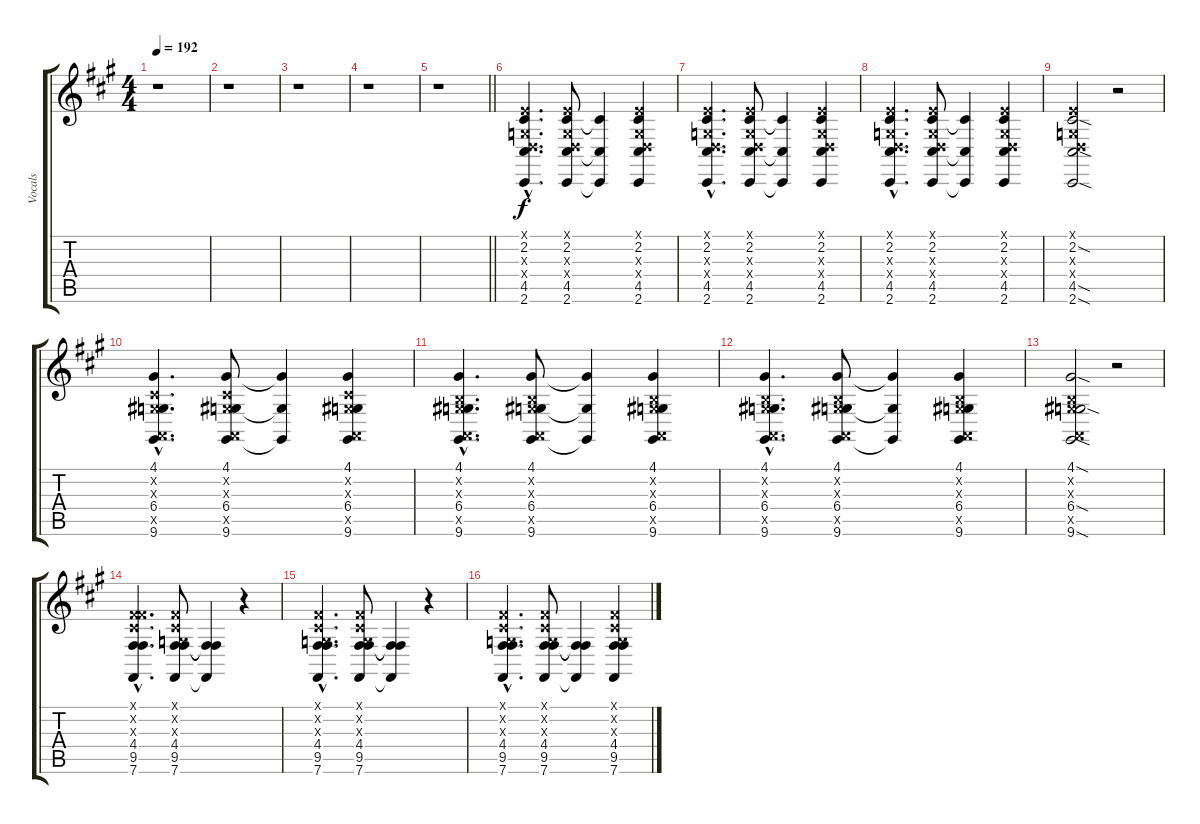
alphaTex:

\track ("Vocals" "Vocals") {instrument stringensemble1}
\staff {score tabs}
\tuning (E4 B3 G3 D3 A2 B1) {hide}
\ts (4 4)
\tempo 192
\clef g2
\ks f#minor
r.1{dy f} |
r.1 |
r.1 |
r.1 |
\barLineRight lightlight
r.1 |
(0.1{hac x} 2.2{hac} 0.3{hac x} 0.4{hac x} 4.5{hac} 2.6{hac}).4{d} (0.1{x} 2.2 0.3{x} 0.4{x} 4.5 2.6).8 (2.2{t} 4.5{t} 2.6{t}).4 (0.1{x} 2.2 0.3{x} 0.4{x} 4.5 2.6).4 |
(0.1{hac x} 2.2{hac} 0.3{hac x} 0.4{hac x} 4.5{hac} 2.6{hac}).4{d} (0.1{x} 2.2 0.3{x} 0.4{x} 4.5 2.6).8 (2.2{t} 4.5{t} 2.6{t}).4 (0.1{x} 2.2 0.3{x} 0.4{x} 4.5 2.6).4 |
(0.1{hac x} 2.2{hac} 0.3{hac x} 0.4{hac x} 4.5{hac} 2.6{hac}).4{d} (0.1{x} 2.2 0.3{x} 0.4{x} 4.5 2.6).8 (2.2{t} 4.5{t} 2.6{t}).4 (0.1{x} 2.2 0.3{x} 0.4{x} 4.5 2.6).4 |
(0.1{x} 2.2{sod} 0.3{x} 0.4{x} 4.5{sod} 2.6{sod}).2 r.2 |
(4.1{hac} 2.2{hac x} 0.3{hac x} 6.4{hac} 0.5{hac x} 9.6{hac}).4{d} (4.1 2.2{x} 0.3{x} 6.4 0.5{x} 9.6).8 (4.1{t} 6.4{t} 9.6{t}).4 (4.1 2.2{x} 0.3{x} 6.4 0.5{x} 9.6).4 |
(4.1{hac} 0.2{hac x} 0.3{hac x} 6.4{hac} 0.5{hac x} 9.6{hac}).4{d} (4.1 0.2{x} 0.3{x} 6.4 0.5{x} 9.6).8 (4.1{t} 6.4{t} 9.6{t}).4 (4.1 0.2{x} 0.3{x} 6.4 0.5{x} 9.6).4 |
(4.1{hac} 0.2{hac x} 0.3{hac x} 6.4{hac} 0.5{hac x} 9.6{hac}).4{d} (4.1 0.2{x} 0.3{x} 6.4 0.5{x} 9.6).8 (4.1{t} 6.4{t} 9.6{t}).4 (4.1 0.2{x} 0.3{x} 6.4 0.5{x} 9.6).4 |
(4.1{sod} 0.2{x} 0.3{x} 6.4{sod} 0.5{x} 9.6{sod}).2 r.2 |
(2.1{hac x} 2.2{hac x} 11.3{hac x} 4.4{hac} 9.5{hac} 7.6{hac}).4{d} (2.1{x} 2.2{x} 0.3{x} 4.4 9.5 7.6).8 (4.4{t} 9.5{t} 7.6{t}).4 r.4 |
(2.1{hac x} 2.2{hac x} 0.3{hac x} 4.4{hac} 9.5{hac} 7.6{hac}).4{d} (2.1{x} 2.2{x} 0.3{x} 4.4 9.5 7.6).8 (4.4{t} 9.5{t} 7.6{t}).4 r.4 |
(2.1{hac x} 2.2{hac x} 0.3{hac x} 4.4{hac} 9.5{hac} 7.6{hac}).4{d} (2.1{x} 2.2{x} 0.3{x} 4.4 9.5 7.6).8 (4.4{t} 9.5{t} 7.6{t}).4 (2.1{x} 2.2{x} 0.3{x} 4.4 9.5 7.6).4
